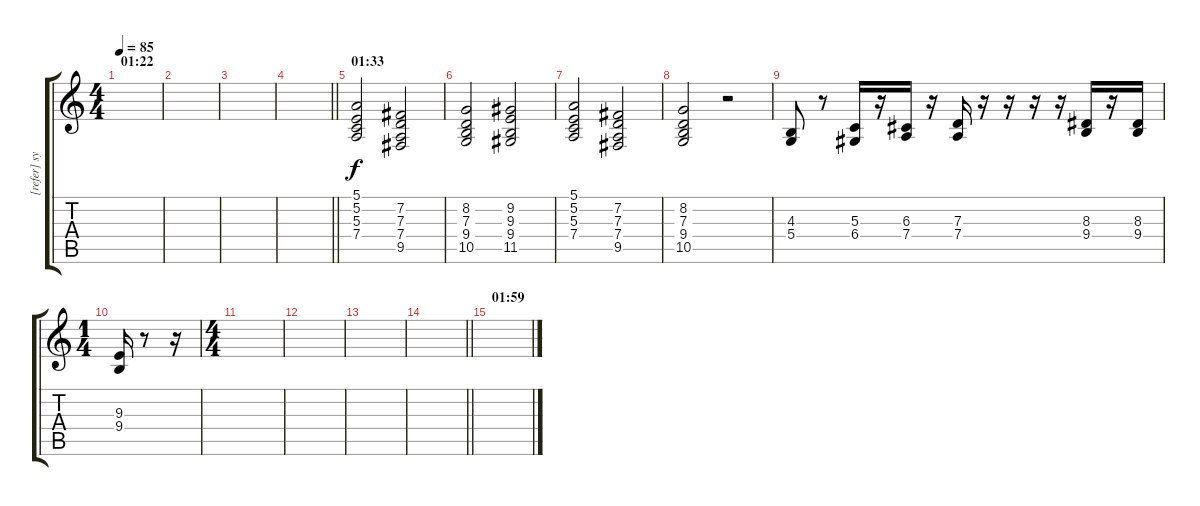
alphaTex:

\track ("[refer] synth" "[refer] sy") {instrument drawbarorgan}
\staff {score tabs}
\tuning (E4 B3 G3 D3 A2 E2) {hide}
\ts (4 4)
\section ("" "01:22")
\tempo 85
\clef g2
\ks c
|
|
|
\barLineRight lightlight
|
\section ("" "01:33")
(5.1 5.2 5.3 7.4).2{instrument choiraahs} (7.2 7.3 7.4 9.5).2 |
(8.2 7.3 9.4 10.5).2 (9.2 9.3 9.4 11.5).2 |
(5.1 5.2 5.3 7.4).2 (7.2 7.3 7.4 9.5).2 |
(8.2 7.3 9.4 10.5).2 r.2 |
(4.3 5.4).8{instrument stringensemble1} r.8 (5.3 6.4).16 r.16 (6.3 7.4).16 r.16 (7.3 7.4).16 r.16 r.16 r.16 r.16 (8.3 9.4).16 r.16 (8.3 9.4).16 |
\ts (1 4)
(9.3 9.4).16 r.8 r.16 |
\ts (4 4)
|
|
|
\barLineRight lightlight
|
\section ("" "01:59")
